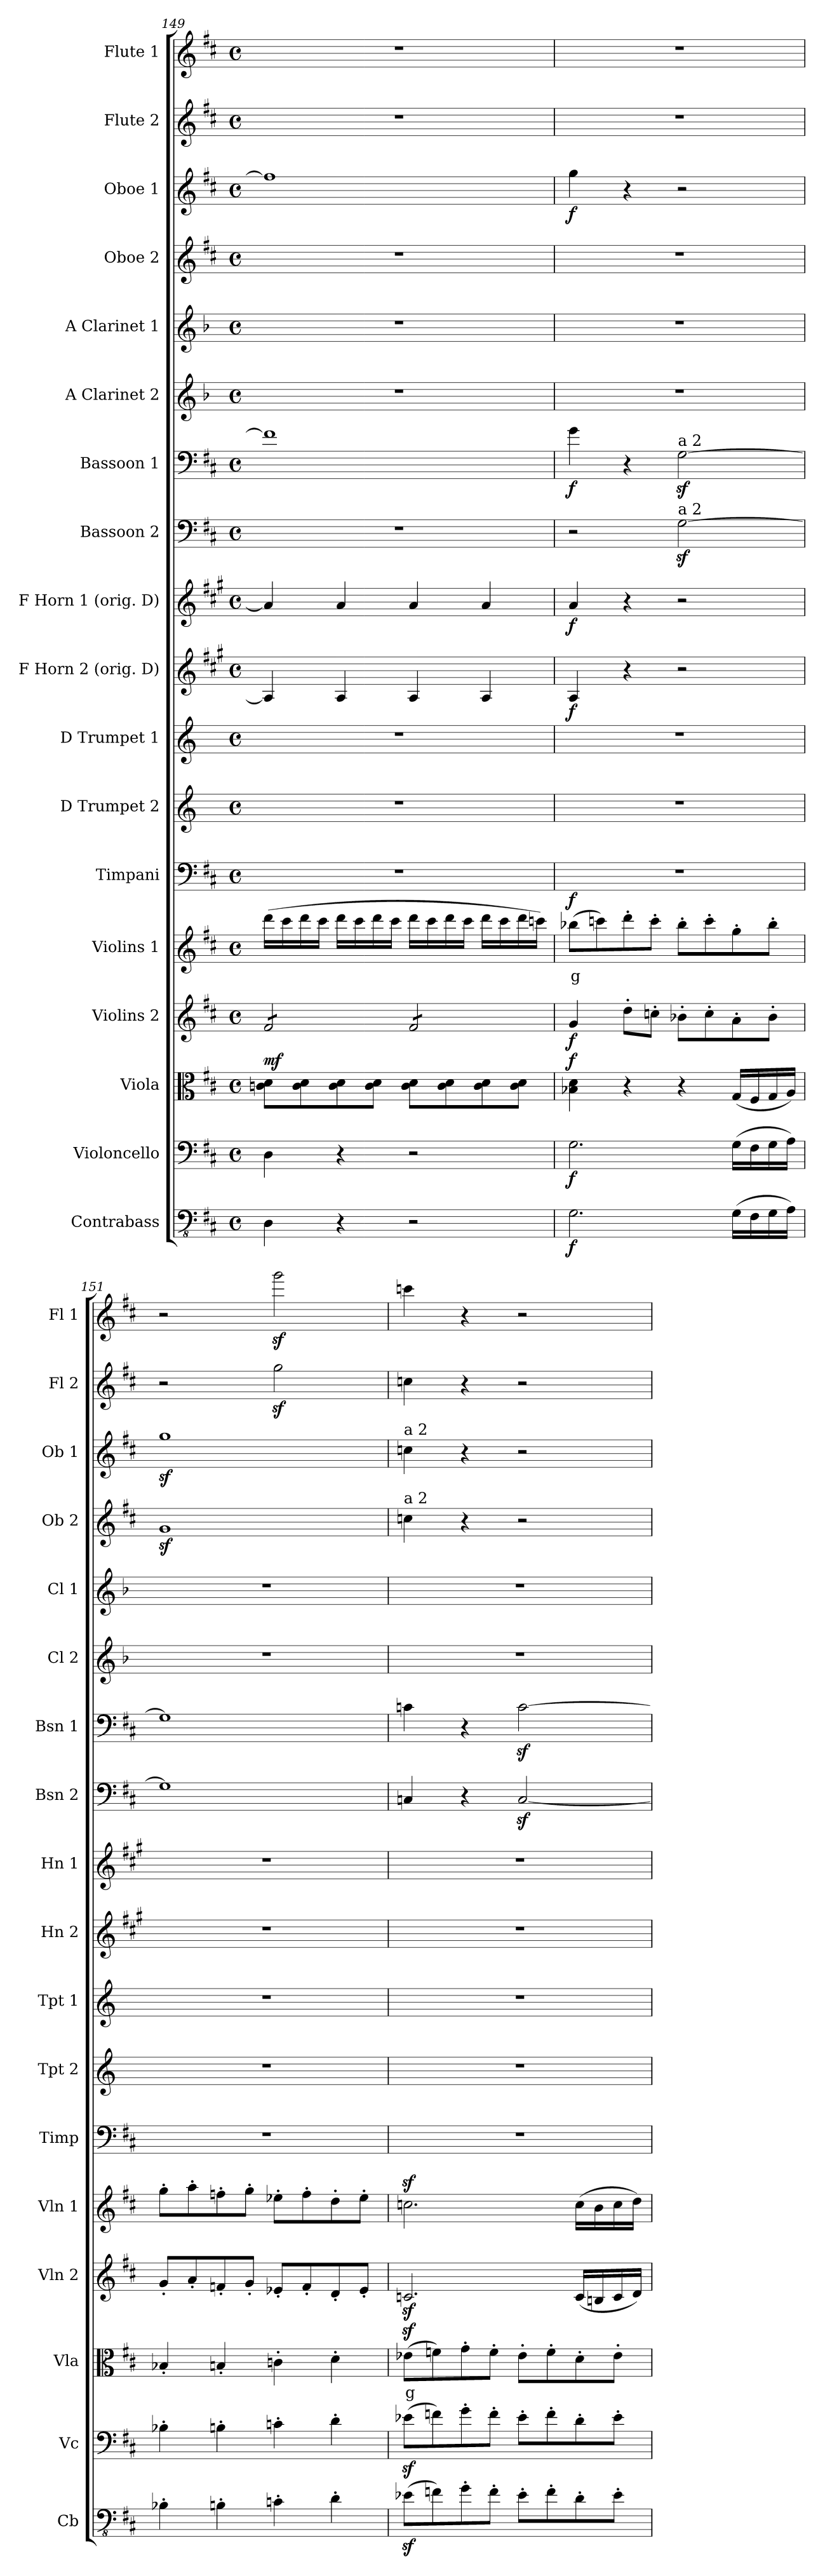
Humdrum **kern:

**kern	**dynam	**kern	**dynam	**kern	**text	**dynam	**kern	**dynam	**kern	**text	**dynam	**kern	**kern	**kern	**kern	**dynam	**kern	**dynam	**kern	**kern	**dynam	**kern	**kern	**kern	**kern	**dynam	**kern	**kern
*part18	*part18	*part17	*part17	*part16	*part16	*part16	*part15	*part15	*part14	*part14	*part14	*part13	*part12	*part11	*part10	*part10	*part9	*part9	*part8	*part7	*part7	*part6	*part5	*part4	*part3	*part3	*part2	*part1
*staff18	*staff18	*staff17	*staff17	*staff16	*staff16	*staff16	*staff15	*staff15	*staff14	*staff14	*staff14	*staff13	*staff12	*staff11	*staff10	*staff10	*staff9	*staff9	*staff8	*staff7	*staff7	*staff6	*staff5	*staff4	*staff3	*staff3	*staff2	*staff1
*I"Contrabass	*	*I"Violoncello	*	*I"Viola	*	*	*I"Violins 2	*	*I"Violins 1	*	*	*I"Timpani	*I"D Trumpet 2	*I"D Trumpet 1	*I"F Horn 2 (orig.  D)	*	*I"F Horn 1 (orig.  D)	*	*I"Bassoon 2	*I"Bassoon 1	*	*I"A Clarinet 2	*I"A Clarinet 1	*I"Oboe 2	*I"Oboe 1	*	*I"Flute 2	*I"Flute 1
*I'Cb	*	*I'Vc	*	*I'Vla	*	*	*I'Vln 2	*	*I'Vln 1	*	*	*I'Timp	*I'Tpt 2	*I'Tpt 1	*I'Hn 2	*	*I'Hn 1	*	*I'Bsn 2	*I'Bsn 1	*	*I'Cl 2	*I'Cl 1	*I'Ob 2	*I'Ob 1	*	*I'Fl 2	*I'Fl 1
*clefFv4	*	*clefF4	*	*clefC3	*	*	*clefG2	*	*clefG2	*	*	*clefF4	*clefG2	*clefG2	*clefG2	*	*clefG2	*	*clefF4	*clefF4	*	*clefG2	*clefG2	*clefG2	*clefG2	*	*clefG2	*clefG2
*	*	*	*	*	*	*	*	*	*	*	*	*	*ITrd-1c-2	*ITrd-1c-2	*ITrd4c7	*	*ITrd4c7	*	*	*	*	*ITrd2c3	*ITrd2c3	*	*	*	*	*
*k[f#c#]	*	*k[f#c#]	*	*k[f#c#]	*	*	*k[f#c#]	*	*k[f#c#]	*	*	*k[f#c#]	*k[f#c#]	*k[f#c#]	*k[f#c#]	*	*k[f#c#]	*	*k[f#c#]	*k[f#c#]	*	*k[f#c#]	*k[f#c#]	*k[f#c#]	*k[f#c#]	*	*k[f#c#]	*k[f#c#]
*M4/4	*	*M4/4	*	*M4/4	*	*	*M4/4	*	*M4/4	*	*	*M4/4	*M4/4	*M4/4	*M4/4	*	*M4/4	*	*M4/4	*M4/4	*	*M4/4	*M4/4	*M4/4	*M4/4	*	*M4/4	*M4/4
*met(c)	*	*met(c)	*	*met(c)	*	*	*met(c)	*	*met(c)	*	*	*met(c)	*met(c)	*met(c)	*met(c)	*	*met(c)	*	*met(c)	*met(c)	*	*met(c)	*met(c)	*met(c)	*met(c)	*	*met(c)	*met(c)
=149	=149	=149	=149	=149	=149	=149	=149	=149	=149	=149	=149	=149	=149	=149	=149	=149	=149	=149	=149	=149	=149	=149	=149	=149	=149	=149	=149	=149
!	!	!	!	!	!	!LO:DY:b	!	!	!	!	!	!	!	!	!	!	!	!	!	!	!	!	!	!	!	!	!	!
*	*	*	*	*	*	*	*tremolo	*	*	*	*	*	*	*	*	*	*	*	*	*	*	*	*	*	*	*	*	*
4DD\	.	4D\	.	8cn\ 8d\L	.	mf	8f#/L	.	(>16ddd\LL	.	.	1r	1r	1r	4D/]	.	4d/]	.	1r	1f#]	.	1r	1r	1r	1ff#]	.	1r	1r
.	.	.	.	.	.	.	.	.	16ccc#\	.	.	.	.	.	.	.	.	.	.	.	.	.	.	.	.	.	.	.
.	.	.	.	8c\ 8d\	.	.	8f#/	.	16ddd\	.	.	.	.	.	.	.	.	.	.	.	.	.	.	.	.	.	.	.
.	.	.	.	.	.	.	.	.	16ccc#\JJ	.	.	.	.	.	.	.	.	.	.	.	.	.	.	.	.	.	.	.
4r	.	4r	.	8c\ 8d\	.	.	8f#/	.	16ddd\LL	.	.	.	.	.	4D/	.	4d/	.	.	.	.	.	.	.	.	.	.	.
.	.	.	.	.	.	.	.	.	16ccc#\	.	.	.	.	.	.	.	.	.	.	.	.	.	.	.	.	.	.	.
.	.	.	.	8c\ 8d\J	.	.	8f#/J	.	16ddd\	.	.	.	.	.	.	.	.	.	.	.	.	.	.	.	.	.	.	.
.	.	.	.	.	.	.	.	.	16ccc#\JJ	.	.	.	.	.	.	.	.	.	.	.	.	.	.	.	.	.	.	.
2r	.	2r	.	8c\ 8d\L	.	.	8f#/L	.	16ddd\LL	.	.	.	.	.	4D/	.	4d/	.	.	.	.	.	.	.	.	.	.	.
.	.	.	.	.	.	.	.	.	16ccc#\	.	.	.	.	.	.	.	.	.	.	.	.	.	.	.	.	.	.	.
.	.	.	.	8c\ 8d\	.	.	8f#/	.	16ddd\	.	.	.	.	.	.	.	.	.	.	.	.	.	.	.	.	.	.	.
.	.	.	.	.	.	.	.	.	16ccc#\JJ	.	.	.	.	.	.	.	.	.	.	.	.	.	.	.	.	.	.	.
.	.	.	.	8c\ 8d\	.	.	8f#/	.	16ddd\LL	.	.	.	.	.	4D/	.	4d/	.	.	.	.	.	.	.	.	.	.	.
.	.	.	.	.	.	.	.	.	16ccc#\	.	.	.	.	.	.	.	.	.	.	.	.	.	.	.	.	.	.	.
.	.	.	.	8c\ 8d\J	.	.	8f#/J	.	16ddd\	.	.	.	.	.	.	.	.	.	.	.	.	.	.	.	.	.	.	.
*	*	*	*	*	*	*	*Xtremolo	*	*	*	*	*	*	*	*	*	*	*	*	*	*	*	*	*	*	*	*	*
.	.	.	.	.	.	.	.	.	16cccn\JJ)	.	.	.	.	.	.	.	.	.	.	.	.	.	.	.	.	.	.	.
!!LO:PB:g=z
=150	=150	=150	=150	=150	=150	=150	=150	=150	=150	=150	=150	=150	=150	=150	=150	=150	=150	=150	=150	=150	=150	=150	=150	=150	=150	=150	=150	=150
!	!LO:DY:b	!	!LO:DY:b	!	!	!LO:DY:b	!	!LO:DY:b	!	!LO:LY:b:color=#FF0000	!LO:DY:b	!	!	!	!	!LO:DY:b	!	!LO:DY:b	!	!	!LO:DY:b	!	!	!	!	!LO:DY:b	!	!
2.GG\	f	2.G\	f	4B-X\ 4d\	.	f	4g/	f	(>8bb-X\L	g	f	1r	1r	1r	4D/	f	4d/	f	2r	4g\	f	1r	1r	1r	4gg\	f	1r	1r
.	.	.	.	.	.	.	.	.	8cccn\)	.	.	.	.	.	.	.	.	.	.	.	.	.	.	.	.	.	.	.
.	.	.	.	4r	.	.	8dd'\L	.	8ddd'\	.	.	.	.	.	4r	.	4r	.	.	4r	.	.	.	.	4r	.	.	.
.	.	.	.	.	.	.	8ccn'\J	.	8ccc'\J	.	.	.	.	.	.	.	.	.	.	.	.	.	.	.	.	.	.	.
!	!	!	!	!	!	!	!	!	!	!	!	!	!	!	!	!	!	!	!	!LO:TX:a:t=a 2	!	!	!	!	!	!	!	!
!	!	!	!	!	!	!	!	!	!	!	!	!	!	!	!	!	!	!	!LO:TX:a:t=a 2	!	!	!	!	!	!	!	!	!
.	.	.	.	4r	.	.	8b-X'\L	.	8bb-'\L	.	.	.	.	.	2r	.	2r	.	[2Gz<\	[2Gz<\	.	.	.	.	2r	.	.	.
.	.	.	.	.	.	.	8cc'\	.	8ccc'\	.	.	.	.	.	.	.	.	.	.	.	.	.	.	.	.	.	.	.
(>16GG\LL	.	(>16G\LL	.	(<16G/LL	.	.	8a'\	.	8gg'\	.	.	.	.	.	.	.	.	.	.	.	.	.	.	.	.	.	.	.
16FF#\	.	16F#\	.	16F#/	.	.	.	.	.	.	.	.	.	.	.	.	.	.	.	.	.	.	.	.	.	.	.	.
16GG\	.	16G\	.	16G/	.	.	8b-'\J	.	8bb-'\J	.	.	.	.	.	.	.	.	.	.	.	.	.	.	.	.	.	.	.
16AA\JJ)	.	16A\JJ)	.	16A/JJ)	.	.	.	.	.	.	.	.	.	.	.	.	.	.	.	.	.	.	.	.	.	.	.	.
=151	=151	=151	=151	=151	=151	=151	=151	=151	=151	=151	=151	=151	=151	=151	=151	=151	=151	=151	=151	=151	=151	=151	=151	=151	=151	=151	=151	=151
4BB-X'\	.	4B-X'\	.	4B-X'/	.	.	8g'/L	.	8gg'\L	.	.	1r	1r	1r	1r	.	1r	.	1G]	1G]	.	1r	1r	1gz<	1ggz<	.	2r	2r
.	.	.	.	.	.	.	8a'/	.	8aa'\	.	.	.	.	.	.	.	.	.	.	.	.	.	.	.	.	.	.	.
4BBn'\	.	4Bn'\	.	4Bn'/	.	.	8fn'/	.	8ffn'\	.	.	.	.	.	.	.	.	.	.	.	.	.	.	.	.	.	.	.
.	.	.	.	.	.	.	8g'/J	.	8gg'\J	.	.	.	.	.	.	.	.	.	.	.	.	.	.	.	.	.	.	.
4Cn'\	.	4cn'\	.	4cn'\	.	.	8e-X'/L	.	8ee-X'\L	.	.	.	.	.	.	.	.	.	.	.	.	.	.	.	.	.	2ggz<\	2gggz<\
.	.	.	.	.	.	.	8f'/	.	8ff'\	.	.	.	.	.	.	.	.	.	.	.	.	.	.	.	.	.	.	.
4D'\	.	4d'\	.	4d'\	.	.	8d'/	.	8dd'\	.	.	.	.	.	.	.	.	.	.	.	.	.	.	.	.	.	.	.
.	.	.	.	.	.	.	8e-'/J	.	8ee-'\J	.	.	.	.	.	.	.	.	.	.	.	.	.	.	.	.	.	.	.
=152	=152	=152	=152	=152	=152	=152	=152	=152	=152	=152	=152	=152	=152	=152	=152	=152	=152	=152	=152	=152	=152	=152	=152	=152	=152	=152	=152	=152
!	!	!	!	!	!	!	!	!	!	!	!	!	!	!	!	!	!	!	!	!	!	!	!	!	!LO:TX:a:t=a 2	!	!	!
!	!	!	!	!	!	!	!	!	!	!	!	!	!	!	!	!	!	!	!	!	!	!	!	!LO:TX:a:t=a 2	!	!	!	!
!	!	!	!	!	!LO:LY:b:color=#FF0000	!	!	!	!	!	!	!	!	!	!	!	!	!	!	!	!	!	!	!	!	!	!	!
(>8E-Xz<\L	.	(>8e-Xz<\L	.	(>8e-Xz<\L	g	.	2.cnz</	.	2.ccnz<\	.	.	1r	1r	1r	1r	.	1r	.	4Cn/	4cn\	.	1r	1r	4ccn\	4ccn\	.	4ccn\	4cccn\
8Fn\)	.	8fn\)	.	8fn\)	.	.	.	.	.	.	.	.	.	.	.	.	.	.	.	.	.	.	.	.	.	.	.	.
8G'\	.	8g'\	.	8g'\	.	.	.	.	.	.	.	.	.	.	.	.	.	.	4r	4r	.	.	.	4r	4r	.	4r	4r
8F'\J	.	8f'\J	.	8f'\J	.	.	.	.	.	.	.	.	.	.	.	.	.	.	.	.	.	.	.	.	.	.	.	.
8E-'\L	.	8e-'\L	.	8e-'\L	.	.	.	.	.	.	.	.	.	.	.	.	.	.	[2Cz</	[2cz<\	.	.	.	2r	2r	.	2r	2r
8F'\	.	8f'\	.	8f'\	.	.	.	.	.	.	.	.	.	.	.	.	.	.	.	.	.	.	.	.	.	.	.	.
8D'\	.	8d'\	.	8d'\	.	.	(<16c/LL	.	(>16cc\LL	.	.	.	.	.	.	.	.	.	.	.	.	.	.	.	.	.	.	.
.	.	.	.	.	.	.	16Bn/	.	16b\	.	.	.	.	.	.	.	.	.	.	.	.	.	.	.	.	.	.	.
8E-'\J	.	8e-'\J	.	8e-'\J	.	.	16c/	.	16cc\	.	.	.	.	.	.	.	.	.	.	.	.	.	.	.	.	.	.	.
.	.	.	.	.	.	.	16d/JJ)	.	16dd\JJ)	.	.	.	.	.	.	.	.	.	.	.	.	.	.	.	.	.	.	.
=	=	=	=	=	=	=	=	=	=	=	=	=	=	=	=	=	=	=	=	=	=	=	=	=	=	=	=	=
*-	*-	*-	*-	*-	*-	*-	*-	*-	*-	*-	*-	*-	*-	*-	*-	*-	*-	*-	*-	*-	*-	*-	*-	*-	*-	*-	*-	*-
